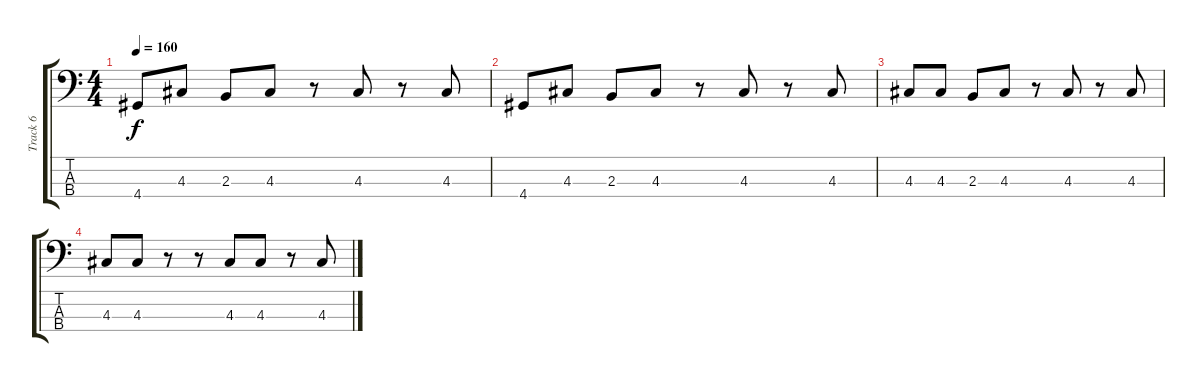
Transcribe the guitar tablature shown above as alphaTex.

\track ("Track 6" "Track 6") {instrument electricbassfinger}
\staff {score tabs}
\tuning (G2 D2 A1 E1) {hide}
\ts (4 4)
\tempo 160
\clef f4
\ks c
4.4.8{dy f} 4.3.8 2.3.8 4.3.8 r.8 4.3.8 r.8 4.3.8 |
4.4.8 4.3.8 2.3.8 4.3.8 r.8 4.3.8 r.8 4.3.8 |
4.3.8 4.3.8 2.3.8 4.3.8 r.8 4.3.8 r.8 4.3.8 |
4.3.8 4.3.8 r.8 r.8 4.3.8 4.3.8 r.8 4.3.8
